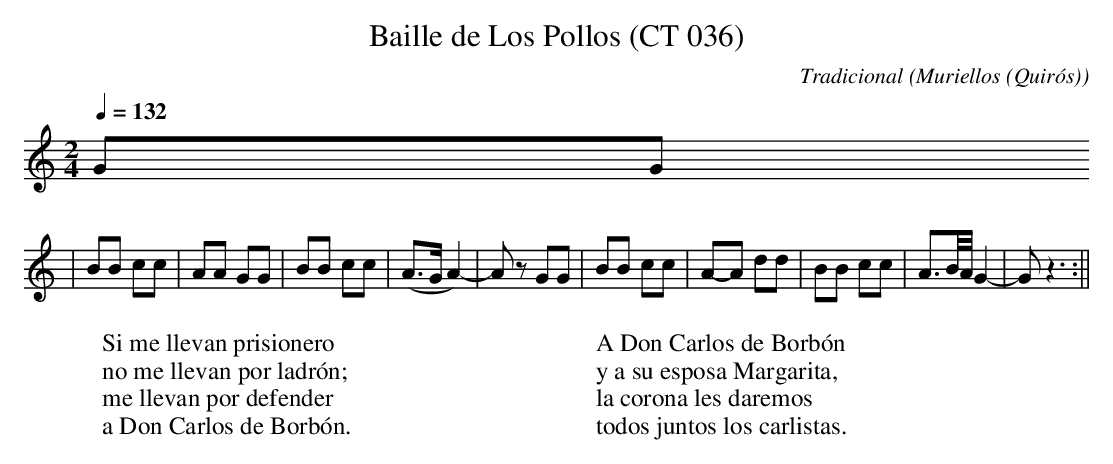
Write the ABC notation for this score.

X:1
T:Baille de Los Pollos (CT 036)
C:Tradicional
O:Muriellos (Quirós)
M:2/4
L:1/8
Q:1/4=132
K:C
GG
|BB cc|AA GG|BB cc|(A>G A2-)|A z GG|BB cc|A-A dd|BB cc|A3/2B//A// G2-|G z3 :||
W:Si me llevan prisionero
W:no me llevan por ladrón;
W:me llevan por defender
W:a Don Carlos de Borbón.
W:
W:A Don Carlos de Borbón
W:y a su esposa Margarita,
W:la corona les daremos
W:todos juntos los carlistas.
W:
